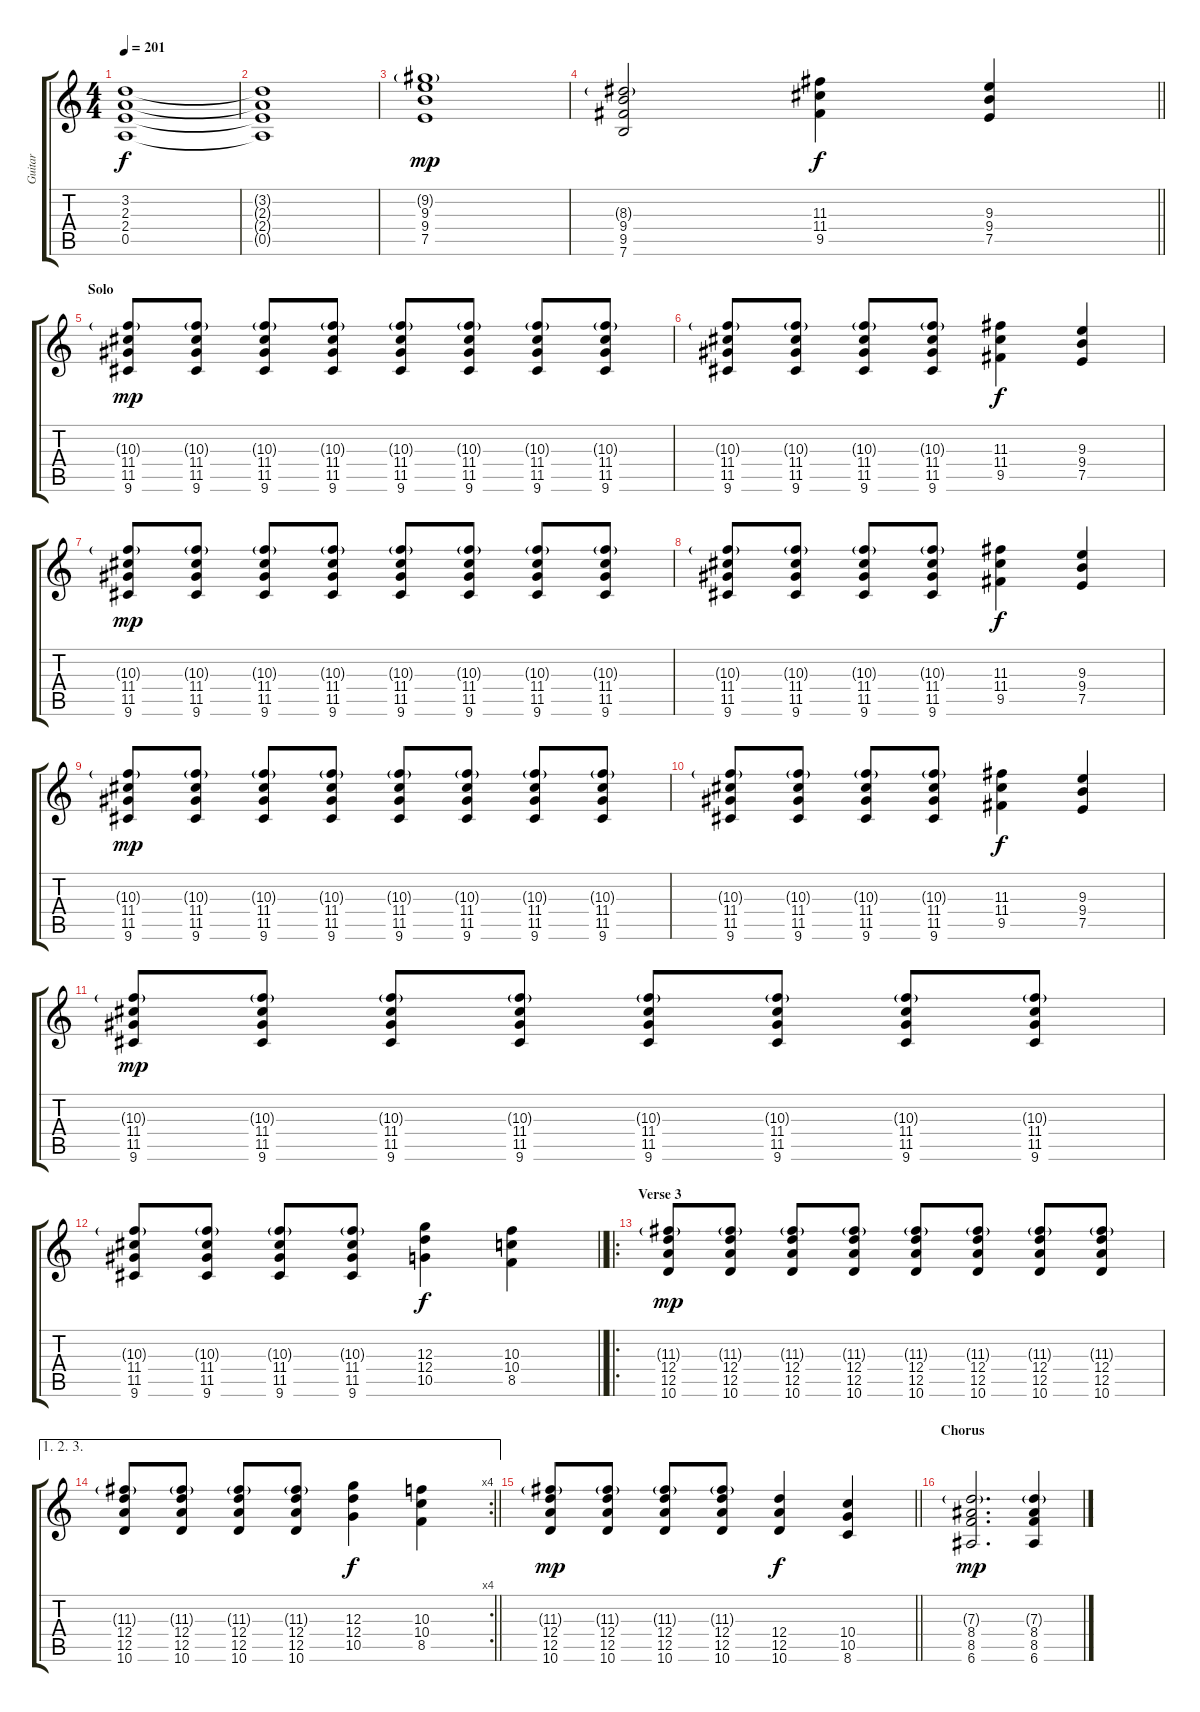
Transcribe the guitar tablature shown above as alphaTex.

\track ("Guitar" "Guitar") {instrument distortionguitar}
\staff {score tabs}
\tuning (E4 B3 G3 D3 A2 E2) {hide}
\ts (4 4)
\tempo 201
\clef g2
\ks c
(3.2 2.3 2.4 0.5).1{dy f} |
(3.2{t} 2.3{t} 2.4{t} 0.5{t}).1 |
(9.2{g} 9.3 9.4 7.5).1{dy mp} |
\barLineRight lightlight
(8.3{g} 9.4 9.5 7.6).2 (11.3 11.4 9.5).4{dy f} (9.3 9.4 7.5).4 |
\section ("" "Solo")
(10.3{g} 11.4 11.5 9.6).8{dy mp} (10.3{g} 11.4 11.5 9.6).8 (10.3{g} 11.4 11.5 9.6).8 (10.3{g} 11.4 11.5 9.6).8 (10.3{g} 11.4 11.5 9.6).8 (10.3{g} 11.4 11.5 9.6).8 (10.3{g} 11.4 11.5 9.6).8 (10.3{g} 11.4 11.5 9.6).8 |
(10.3{g} 11.4 11.5 9.6).8 (10.3{g} 11.4 11.5 9.6).8 (10.3{g} 11.4 11.5 9.6).8 (10.3{g} 11.4 11.5 9.6).8 (11.3 11.4 9.5).4{dy f} (9.3 9.4 7.5).4 |
(10.3{g} 11.4 11.5 9.6).8{dy mp} (10.3{g} 11.4 11.5 9.6).8 (10.3{g} 11.4 11.5 9.6).8 (10.3{g} 11.4 11.5 9.6).8 (10.3{g} 11.4 11.5 9.6).8 (10.3{g} 11.4 11.5 9.6).8 (10.3{g} 11.4 11.5 9.6).8 (10.3{g} 11.4 11.5 9.6).8 |
(10.3{g} 11.4 11.5 9.6).8 (10.3{g} 11.4 11.5 9.6).8 (10.3{g} 11.4 11.5 9.6).8 (10.3{g} 11.4 11.5 9.6).8 (11.3 11.4 9.5).4{dy f} (9.3 9.4 7.5).4 |
(10.3{g} 11.4 11.5 9.6).8{dy mp} (10.3{g} 11.4 11.5 9.6).8 (10.3{g} 11.4 11.5 9.6).8 (10.3{g} 11.4 11.5 9.6).8 (10.3{g} 11.4 11.5 9.6).8 (10.3{g} 11.4 11.5 9.6).8 (10.3{g} 11.4 11.5 9.6).8 (10.3{g} 11.4 11.5 9.6).8 |
(10.3{g} 11.4 11.5 9.6).8 (10.3{g} 11.4 11.5 9.6).8 (10.3{g} 11.4 11.5 9.6).8 (10.3{g} 11.4 11.5 9.6).8 (11.3 11.4 9.5).4{dy f} (9.3 9.4 7.5).4 |
(10.3{g} 11.4 11.5 9.6).8{dy mp} (10.3{g} 11.4 11.5 9.6).8 (10.3{g} 11.4 11.5 9.6).8 (10.3{g} 11.4 11.5 9.6).8 (10.3{g} 11.4 11.5 9.6).8 (10.3{g} 11.4 11.5 9.6).8 (10.3{g} 11.4 11.5 9.6).8 (10.3{g} 11.4 11.5 9.6).8 |
\barLineRight lightlight
(10.3{g} 11.4 11.5 9.6).8 (10.3{g} 11.4 11.5 9.6).8 (10.3{g} 11.4 11.5 9.6).8 (10.3{g} 11.4 11.5 9.6).8 (12.3 12.4 10.5).4{dy f} (10.3 10.4 8.5).4 |
\ro
\section ("" "Verse 3")
(11.3{g} 12.4 12.5 10.6).8{dy mp} (11.3{g} 12.4 12.5 10.6).8 (11.3{g} 12.4 12.5 10.6).8 (11.3{g} 12.4 12.5 10.6).8 (11.3{g} 12.4 12.5 10.6).8 (11.3{g} 12.4 12.5 10.6).8 (11.3{g} 12.4 12.5 10.6).8 (11.3{g} 12.4 12.5 10.6).8 |
\ae (1 2 3)
\rc 4
\barLineRight lightlight
(11.3{g} 12.4 12.5 10.6).8 (11.3{g} 12.4 12.5 10.6).8 (11.3{g} 12.4 12.5 10.6).8 (11.3{g} 12.4 12.5 10.6).8 (12.3 12.4 10.5).4{dy f} (10.3 10.4 8.5).4 |
\barLineRight lightlight
(11.3{g} 12.4 12.5 10.6).8{dy mp} (11.3{g} 12.4 12.5 10.6).8 (11.3{g} 12.4 12.5 10.6).8 (11.3{g} 12.4 12.5 10.6).8 (12.4 12.5 10.6).4{dy f} (10.4 10.5 8.6).4 |
\section ("" "Chorus")
(7.3{g} 8.4 8.5 6.6).2{d dy mp} (7.3{ss g} 8.4{ss} 8.5{ss} 6.6{ss}).4
